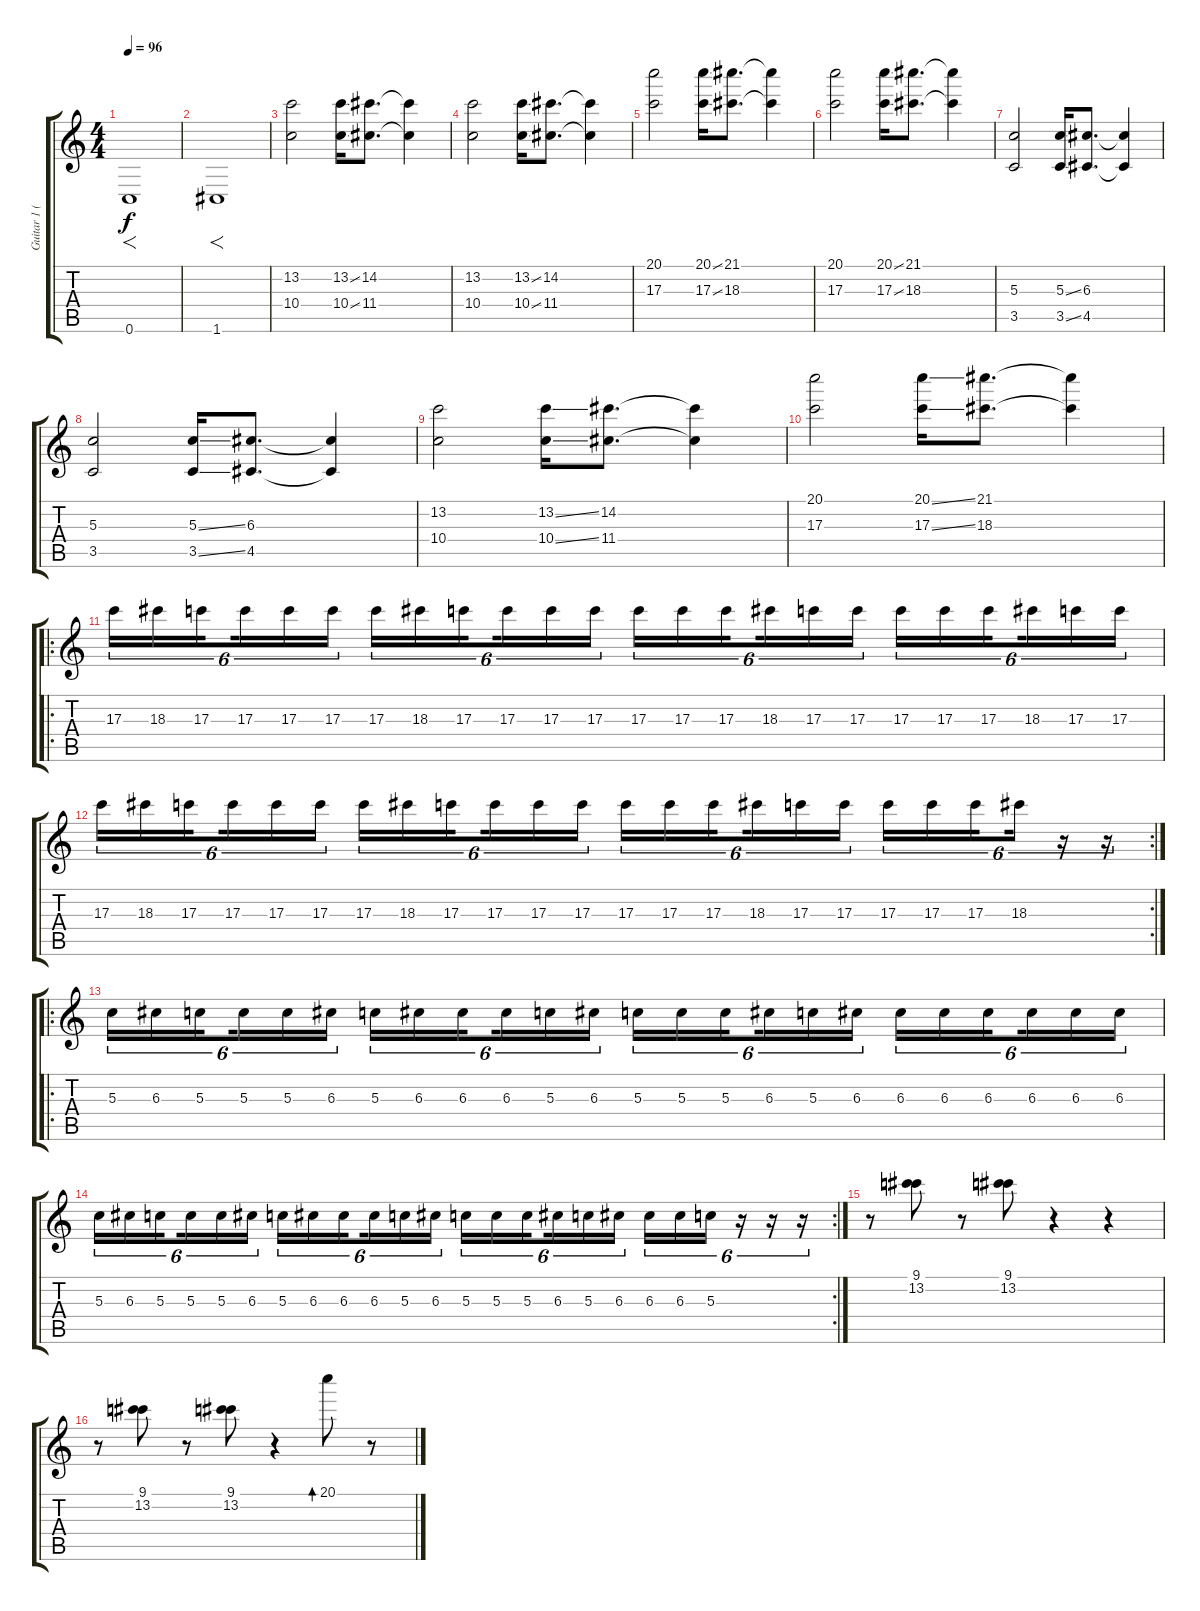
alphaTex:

\track ("Guitar 1 (Main)" "Guitar 1 (") {instrument overdrivenguitar}
\staff {score tabs}
\tuning (E4 B3 G3 D3 A2 C2) {hide}
\ts (4 4)
\tempo 96
\clef g2
\ks c
0.6.1{f dy f} |
1.6.1{f} |
(13.2 10.4).2 (13.2{ss} 10.4{ss}).16 (14.2 11.4).8{d} (14.2{t} 11.4{t}).4 |
(13.2 10.4).2 (13.2{ss} 10.4{ss}).16 (14.2 11.4).8{d} (14.2{t} 11.4{t}).4 |
(20.1 17.3).2 (20.1{ss} 17.3{ss}).16 (21.1 18.3).8{d} (21.1{t} 18.3{t}).4 |
(20.1 17.3).2 (20.1{ss} 17.3{ss}).16 (21.1 18.3).8{d} (21.1{t} 18.3{t}).4 |
(5.3 3.5).2 (5.3{ss} 3.5{ss}).16 (6.3 4.5).8{d} (6.3{t} 4.5{t}).4 |
(5.3 3.5).2 (5.3{ss} 3.5{ss}).16 (6.3 4.5).8{d} (6.3{t} 4.5{t}).4 |
(13.2 10.4).2 (13.2{ss} 10.4{ss}).16 (14.2 11.4).8{d} (14.2{t} 11.4{t}).4 |
(20.1 17.3).2 (20.1{ss} 17.3{ss}).16 (21.1 18.3).8{d} (21.1{t} 18.3{t}).4 |
\ro
17.3.16{tu (6 4)} 18.3.16{tu (6 4)} 17.3.16{tu (6 4) beam splitsecondary} 17.3.16{tu (6 4)} 17.3.16{tu (6 4)} 17.3.16{tu (6 4)} 17.3.16{tu (6 4)} 18.3.16{tu (6 4)} 17.3.16{tu (6 4) beam splitsecondary} 17.3.16{tu (6 4)} 17.3.16{tu (6 4)} 17.3.16{tu (6 4)} 17.3.16{tu (6 4)} 17.3.16{tu (6 4)} 17.3.16{tu (6 4) beam splitsecondary} 18.3.16{tu (6 4)} 17.3.16{tu (6 4)} 17.3.16{tu (6 4)} 17.3.16{tu (6 4)} 17.3.16{tu (6 4)} 17.3.16{tu (6 4) beam splitsecondary} 18.3.16{tu (6 4)} 17.3.16{tu (6 4)} 17.3.16{tu (6 4)} |
\rc 2
17.3.16{tu (6 4)} 18.3.16{tu (6 4)} 17.3.16{tu (6 4) beam splitsecondary} 17.3.16{tu (6 4)} 17.3.16{tu (6 4)} 17.3.16{tu (6 4)} 17.3.16{tu (6 4)} 18.3.16{tu (6 4)} 17.3.16{tu (6 4) beam splitsecondary} 17.3.16{tu (6 4)} 17.3.16{tu (6 4)} 17.3.16{tu (6 4)} 17.3.16{tu (6 4)} 17.3.16{tu (6 4)} 17.3.16{tu (6 4) beam splitsecondary} 18.3.16{tu (6 4)} 17.3.16{tu (6 4)} 17.3.16{tu (6 4)} 17.3.16{tu (6 4)} 17.3.16{tu (6 4)} 17.3.16{tu (6 4) beam splitsecondary} 18.3.16{tu (6 4)} r.16{tu (6 4)} r.16{tu (6 4)} |
\ro
5.3.16{tu (6 4)} 6.3.16{tu (6 4)} 5.3.16{tu (6 4) beam splitsecondary} 5.3.16{tu (6 4)} 5.3.16{tu (6 4)} 6.3.16{tu (6 4)} 5.3.16{tu (6 4)} 6.3.16{tu (6 4)} 6.3.16{tu (6 4) beam splitsecondary} 6.3.16{tu (6 4)} 5.3.16{tu (6 4)} 6.3.16{tu (6 4)} 5.3.16{tu (6 4)} 5.3.16{tu (6 4)} 5.3.16{tu (6 4) beam splitsecondary} 6.3.16{tu (6 4)} 5.3.16{tu (6 4)} 6.3.16{tu (6 4)} 6.3.16{tu (6 4)} 6.3.16{tu (6 4)} 6.3.16{tu (6 4) beam splitsecondary} 6.3.16{tu (6 4)} 6.3.16{tu (6 4)} 6.3.16{tu (6 4)} |
\rc 2
5.3.16{tu (6 4)} 6.3.16{tu (6 4)} 5.3.16{tu (6 4) beam splitsecondary} 5.3.16{tu (6 4)} 5.3.16{tu (6 4)} 6.3.16{tu (6 4)} 5.3.16{tu (6 4)} 6.3.16{tu (6 4)} 6.3.16{tu (6 4) beam splitsecondary} 6.3.16{tu (6 4)} 5.3.16{tu (6 4)} 6.3.16{tu (6 4)} 5.3.16{tu (6 4)} 5.3.16{tu (6 4)} 5.3.16{tu (6 4) beam splitsecondary} 6.3.16{tu (6 4)} 5.3.16{tu (6 4)} 6.3.16{tu (6 4)} 6.3.16{tu (6 4)} 6.3.16{tu (6 4)} 5.3.16{tu (6 4)} r.16{tu (6 4)} r.16{tu (6 4)} r.16{tu (6 4)} |
r.8 (9.1 13.2).8 r.8 (9.1 13.2).8 r.4 r.4 |
r.8 (9.1 13.2).8 r.8 (9.1 13.2).8 r.4 20.1.8{bd 240} r.8
